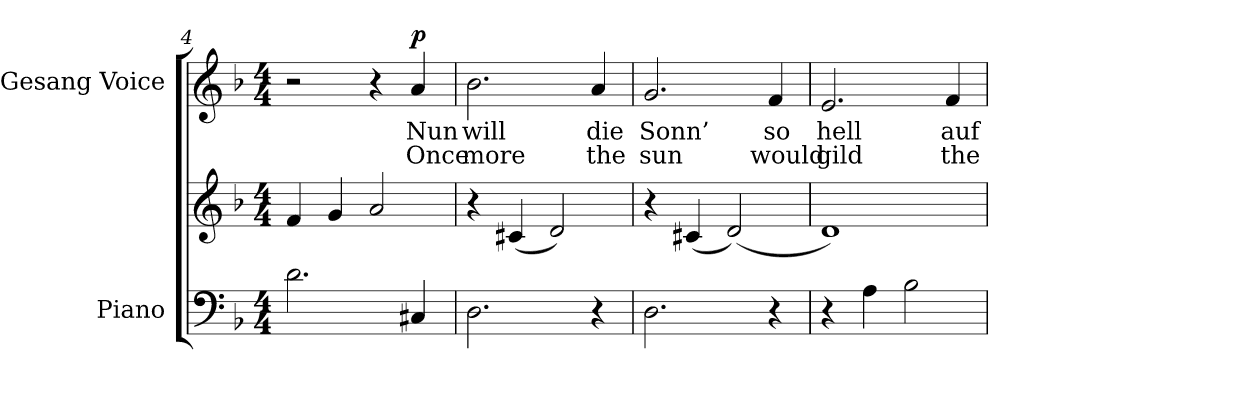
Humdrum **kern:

**kern	**kern	**kern	**text	**text	**dynam
*part2	*part2	*part1	*part1	*part1	*part1
*staff3	*staff2	*staff1	*staff1	*staff1	*staff1
*I"Piano	*	*I"Gesang Voice	*	*	*
*I'Pno	*	*	*	*	*
*clefF4	*clefG2	*clefG2	*	*	*
*k[b-]	*k[b-]	*k[b-]	*	*	*
*M4/4	*M4/4	*M4/4	*	*	*
=4	=4	=4	=4	=4	=4
2.d\	4f/	2r	.	.	.
.	4g/	.	.	.	.
.	2a/	4r	.	.	.
!	!	!	!	!	!LO:DY:a
4C#X/	.	4a/	Nun	Once	p
=5	=5	=5	=5	=5	=5
2.D\	4r	2.b-\	will	more	.
.	(4c#X/	.	.	.	.
.	2d/)	.	.	.	.
4r	.	4a/	die	the	.
=6	=6	=6	=6	=6	=6
2.D\	4r	2.g/	Sonn’	sun	.
.	(4c#X/	.	.	.	.
.	(2d/)	.	.	.	.
4r	.	4f/	so	would	.
=7	=7	=7	=7	=7	=7
4r	1d)	2.e/	hell	gild	.
4A\	.	.	.	.	.
2B-\	.	.	.	.	.
.	.	4f/	auf-	the	.
=	=	=	=	=	=
*-	*-	*-	*-	*-	*-
